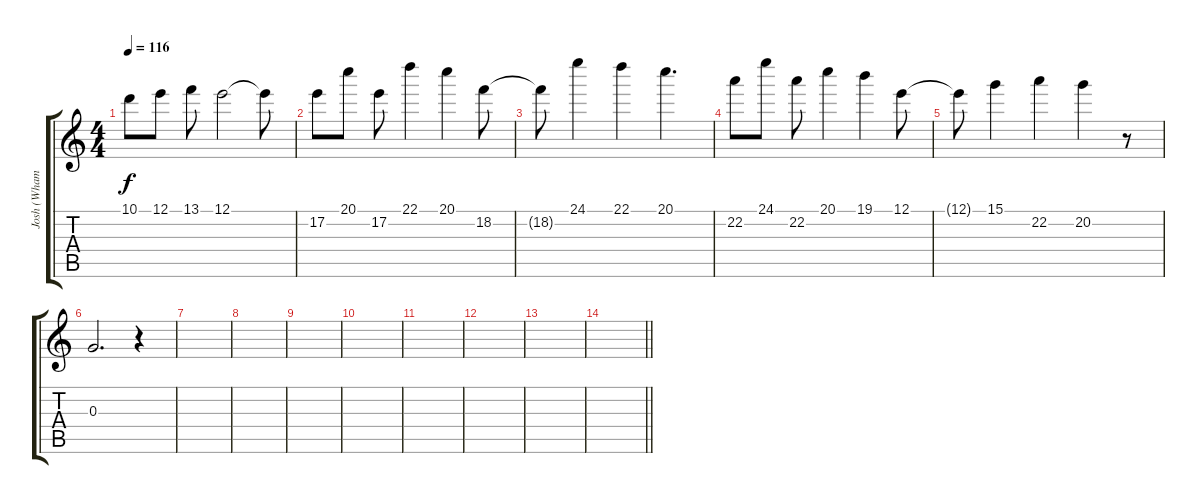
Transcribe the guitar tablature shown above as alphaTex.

\track ("Josh (Whammy Effect)" "Josh (Wham") {instrument overdrivenguitar}
\staff {score tabs}
\tuning (E4 B3 G3 D3 A2 D2) {hide}
\ts (4 4)
\tempo 116
\clef g2
\ks c
10.1.8{dy f} 12.1.8 13.1.8 12.1.2 12.1{t}.8 |
17.2.8 20.1.8 17.2.8 22.1.4 20.1.4 18.2.8 |
18.2{t}.8 24.1.4 22.1.4 20.1.4{d} |
22.2.8 24.1.8 22.2.8 20.1.4 19.1.4 12.1.8 |
12.1{t}.8 15.1.4 22.2.4 20.2.4 r.8 |
0.3.2{d} r.4 |
|
|
|
|
|
|
|
\barLineRight lightlight
